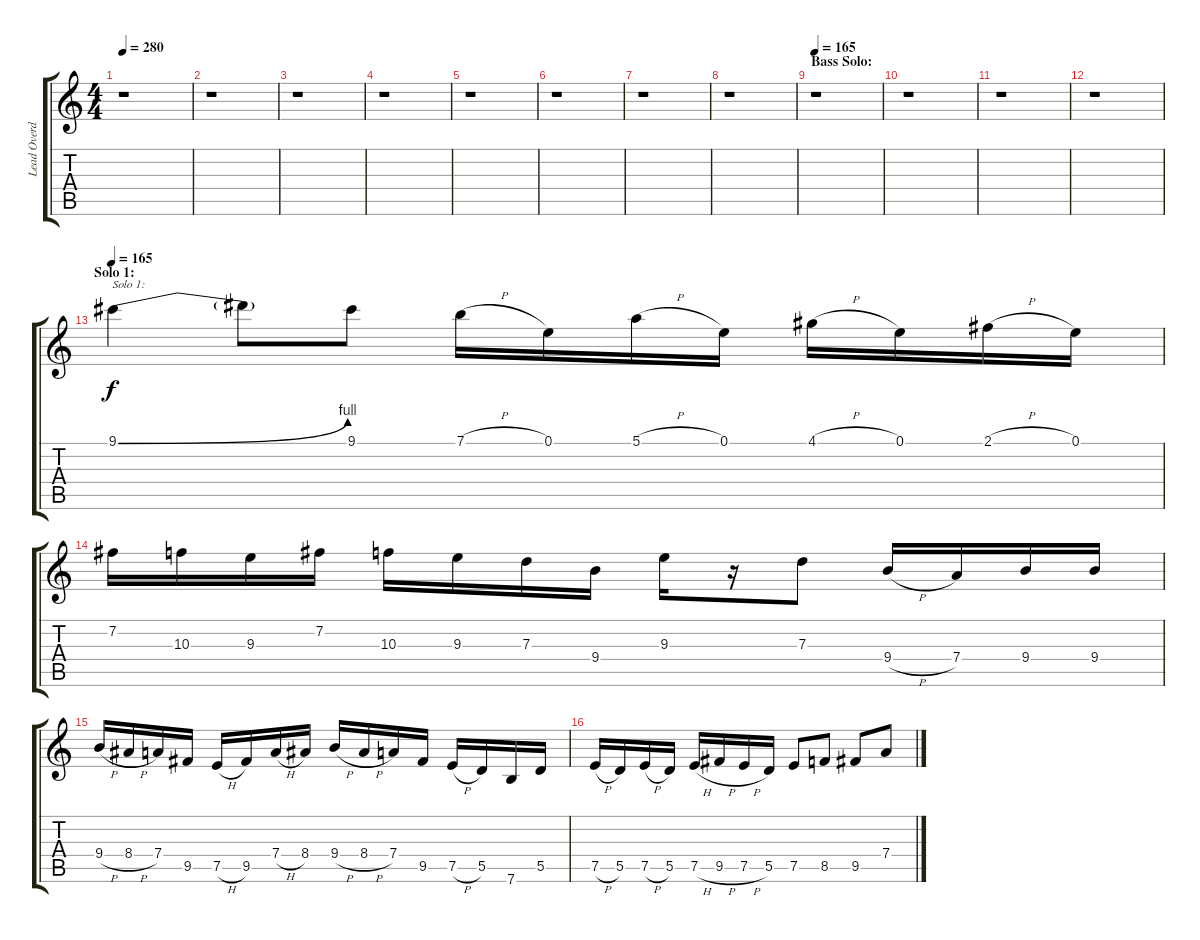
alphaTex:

\track ("Lead Overdub" "Lead Overd") {instrument overdrivenguitar}
\staff {score tabs}
\tuning (E4 B3 G3 D3 A2 E2) {hide}
\ts (4 4)
\tempo 280
\clef g2
\ks c
r.1{dy f} |
r.1 |
r.1 |
r.1 |
r.1 |
r.1 |
r.1 |
r.1 |
\section ("" "Bass Solo:")
\tempo 165
r.1 |
r.1 |
r.1 |
r.1 |
\section ("" "Solo 1:")
\tempo 165
9.1{be (bend 0 0 60 4)}.4{txt "Solo 1:"} 9.1{t}.8 9.1.8 7.1{h}.16 0.1.16 5.1{h}.16 0.1.16 4.1{h}.16 0.1.16 2.1{h}.16 0.1.16 |
7.2.16 10.3.16 9.3.16 7.2.16 10.3.16 9.3.16 7.3.16 9.4.16 9.3.16 r.16 7.3.8 9.4{h}.16 7.4.16 9.4.16 9.4.16 |
9.4{h}.16 8.4{h}.16 7.4.16 9.5.16 7.5{h}.16 9.5.16 7.4{h}.16 8.4.16 9.4{h}.16 8.4{h}.16 7.4.16 9.5.16 7.5{h}.16 5.5.16 7.6.16 5.5.16 |
7.5{h}.16 5.5.16 7.5{h}.16 5.5.16 7.5{h}.16 9.5{h}.16 7.5{h}.16 5.5.16 7.5.8 8.5.8 9.5.8 7.4.8
